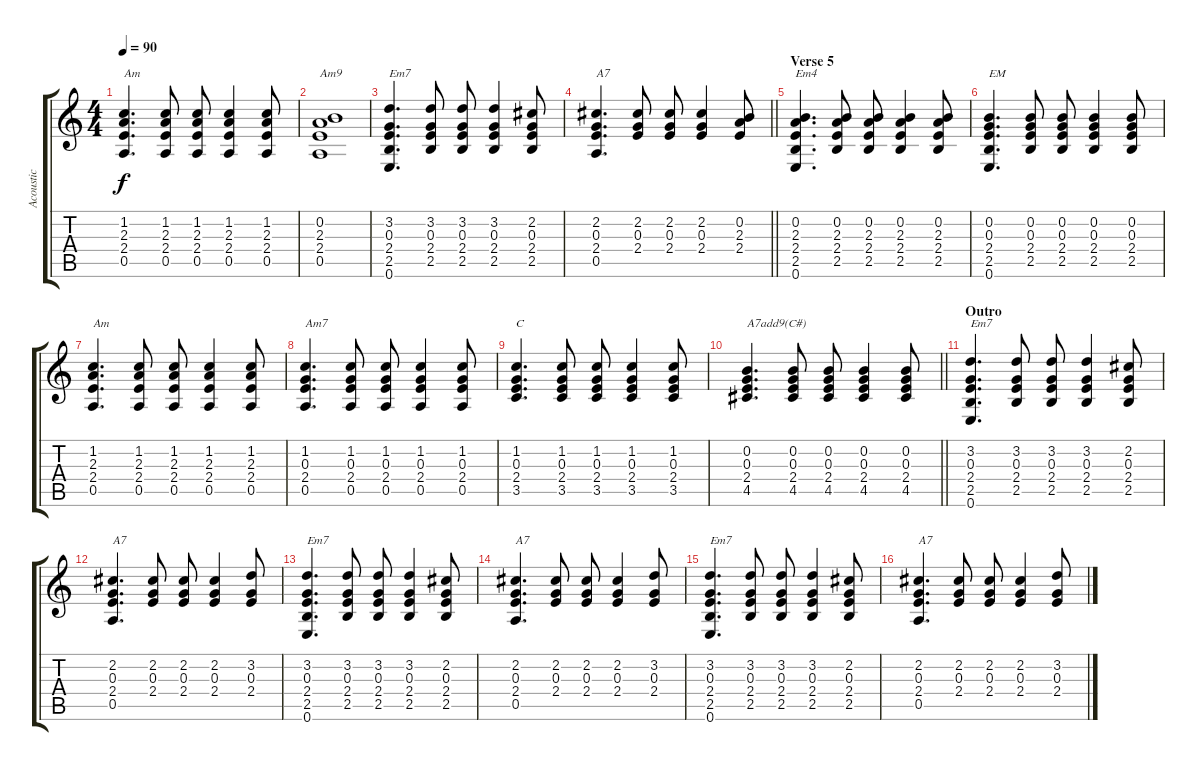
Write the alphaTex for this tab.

\track ("Acoustic" "Acoustic") {instrument acousticguitarsteel}
\staff {score tabs}
\tuning (E4 B3 G3 D3 A2 E2) {hide}
\ts (4 4)
\tempo 90
\clef g2
\ks c
(1.2 2.3 2.4 0.5).4{d txt "Am" dy f} (1.2 2.3 2.4 0.5).8 (1.2 2.3 2.4 0.5).8 (1.2 2.3 2.4 0.5).4 (1.2 2.3 2.4 0.5).8 |
(0.2 2.3 2.4 0.5).1{txt "Am9"} |
(3.2 0.3 2.4 2.5 0.6).4{d txt "Em7"} (3.2 0.3 2.4 2.5).8 (3.2 0.3 2.4 2.5).8 (3.2 0.3 2.4 2.5).4 (2.2 0.3 2.4 2.5).8 |
\barLineRight lightlight
(2.2 0.3 2.4 0.5).4{d txt "A7"} (2.2 0.3 2.4).8 (2.2 0.3 2.4).8 (2.2 0.3 2.4).4 (0.2 2.3 2.4).8 |
\section ("" "Verse 5")
(0.2 2.3 2.4 2.5 0.6).4{d txt "Em4"} (0.2 2.3 2.4 2.5).8 (0.2 2.3 2.4 2.5).8 (0.2 2.3 2.4 2.5).4 (0.2 2.3 2.4 2.5).8 |
(0.2 0.3 2.4 2.5 0.6).4{d txt "EM"} (0.2 0.3 2.4 2.5).8 (0.2 0.3 2.4 2.5).8 (0.2 0.3 2.4 2.5).4 (0.2 0.3 2.4 2.5).8 |
(1.2 2.3 2.4 0.5).4{d txt "Am"} (1.2 2.3 2.4 0.5).8 (1.2 2.3 2.4 0.5).8 (1.2 2.3 2.4 0.5).4 (1.2 2.3 2.4 0.5).8 |
(1.2 0.3 2.4 0.5).4{d txt "Am7"} (1.2 0.3 2.4 0.5).8 (1.2 0.3 2.4 0.5).8 (1.2 0.3 2.4 0.5).4 (1.2 0.3 2.4 0.5).8 |
(1.2 0.3 2.4 3.5).4{d txt "C"} (1.2 0.3 2.4 3.5).8 (1.2 0.3 2.4 3.5).8 (1.2 0.3 2.4 3.5).4 (1.2 0.3 2.4 3.5).8 |
\barLineRight lightlight
(0.2 0.3 2.4 4.5).4{d txt "A7add9(C#)"} (0.2 0.3 2.4 4.5).8 (0.2 0.3 2.4 4.5).8 (0.2 0.3 2.4 4.5).4 (0.2 0.3 2.4 4.5).8 |
\section ("" "Outro")
(3.2 0.3 2.4 2.5 0.6).4{d txt "Em7"} (3.2 0.3 2.4 2.5).8 (3.2 0.3 2.4 2.5).8 (3.2 0.3 2.4 2.5).4 (2.2 0.3 2.4 2.5).8 |
(2.2 0.3 2.4 0.5).4{d txt "A7"} (2.2 0.3 2.4).8 (2.2 0.3 2.4).8 (2.2 0.3 2.4).4 (3.2 0.3 2.4).8 |
(3.2 0.3 2.4 2.5 0.6).4{d txt "Em7"} (3.2 0.3 2.4 2.5).8 (3.2 0.3 2.4 2.5).8 (3.2 0.3 2.4 2.5).4 (2.2 0.3 2.4 2.5).8 |
(2.2 0.3 2.4 0.5).4{d txt "A7"} (2.2 0.3 2.4).8 (2.2 0.3 2.4).8 (2.2 0.3 2.4).4 (3.2 0.3 2.4).8 |
(3.2 0.3 2.4 2.5 0.6).4{d txt "Em7"} (3.2 0.3 2.4 2.5).8 (3.2 0.3 2.4 2.5).8 (3.2 0.3 2.4 2.5).4 (2.2 0.3 2.4 2.5).8 |
(2.2 0.3 2.4 0.5).4{d txt "A7"} (2.2 0.3 2.4).8 (2.2 0.3 2.4).8 (2.2 0.3 2.4).4 (3.2 0.3 2.4).8
